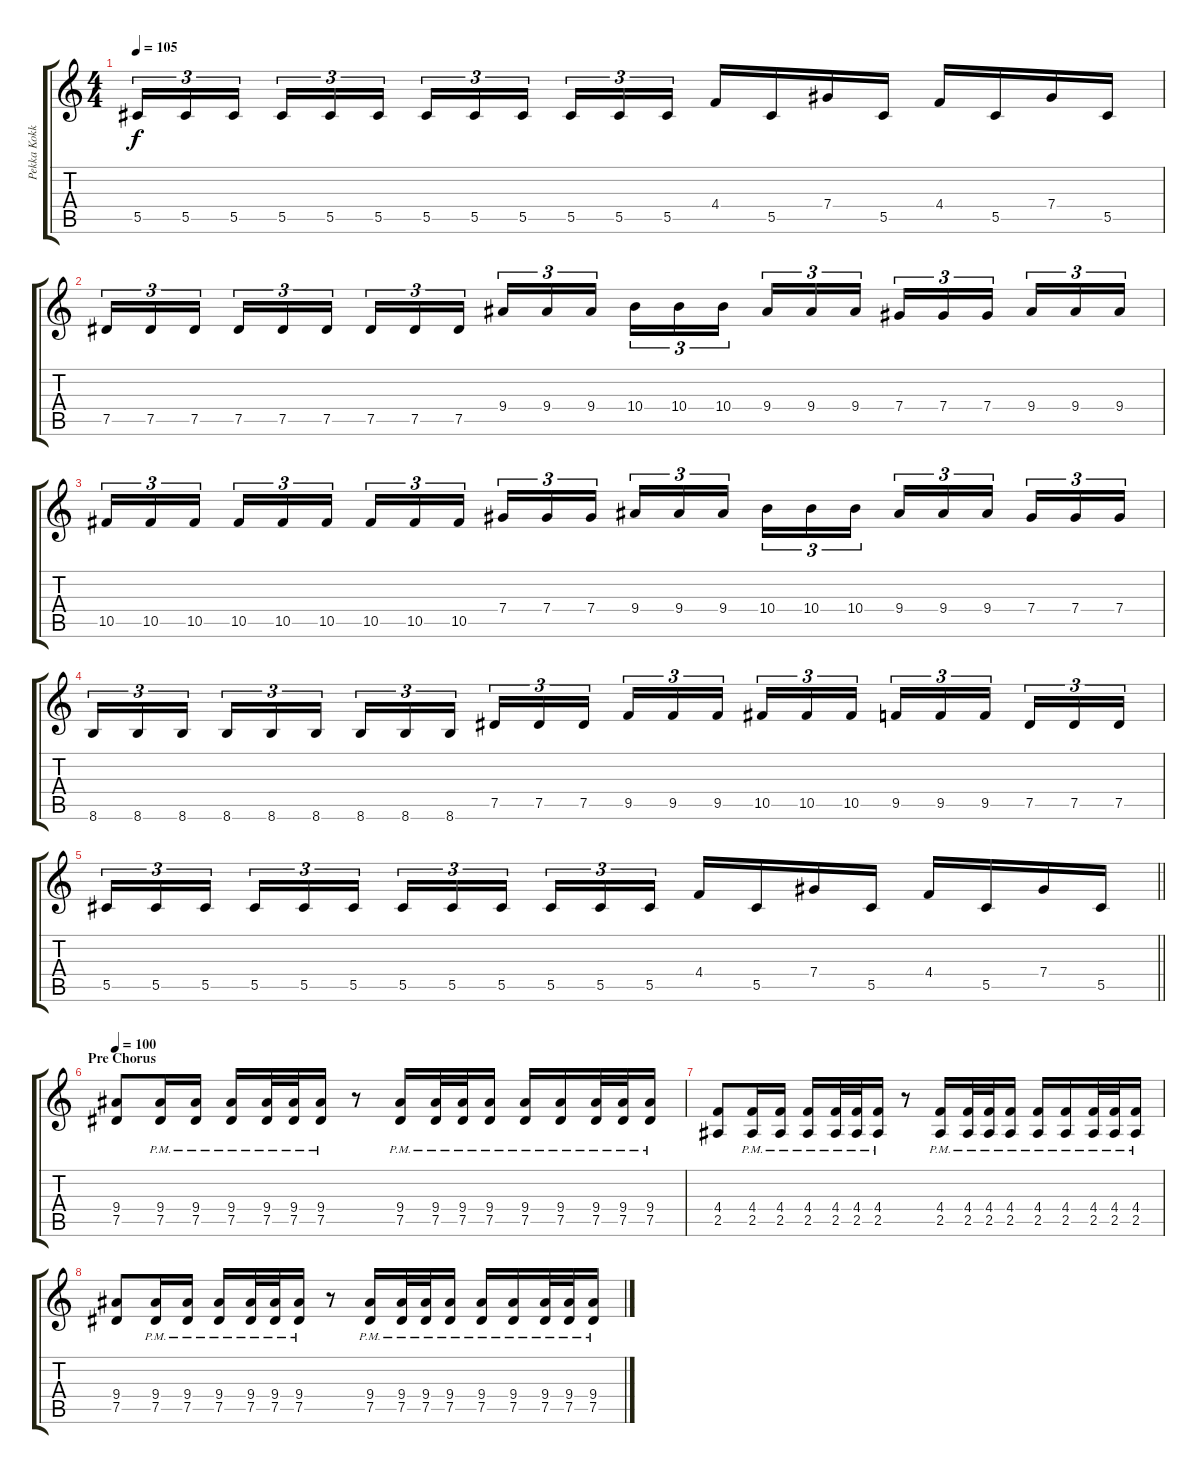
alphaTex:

\track ("Pekka Kokko " "Pekka Kokk") {instrument distortionguitar}
\staff {score tabs}
\tuning (Eb4 Bb3 Gb3 Db3 Ab2 Eb2) {hide}
\ts (4 4)
\tempo 105
\clef g2
\ks c
5.5.16{tu (3 2) dy f} 5.5.16{tu (3 2)} 5.5.16{tu (3 2) beam splitsecondary} 5.5.16{tu (3 2)} 5.5.16{tu (3 2)} 5.5.16{tu (3 2)} 5.5.16{tu (3 2)} 5.5.16{tu (3 2)} 5.5.16{tu (3 2) beam splitsecondary} 5.5.16{tu (3 2)} 5.5.16{tu (3 2)} 5.5.16{tu (3 2)} 4.4.16 5.5.16 7.4.16 5.5.16 4.4.16 5.5.16 7.4.16 5.5.16 |
7.5.16{tu (3 2)} 7.5.16{tu (3 2)} 7.5.16{tu (3 2) beam splitsecondary} 7.5.16{tu (3 2)} 7.5.16{tu (3 2)} 7.5.16{tu (3 2)} 7.5.16{tu (3 2)} 7.5.16{tu (3 2)} 7.5.16{tu (3 2) beam splitsecondary} 9.4.16{tu (3 2)} 9.4.16{tu (3 2)} 9.4.16{tu (3 2)} 10.4.16{tu (3 2)} 10.4.16{tu (3 2)} 10.4.16{tu (3 2) beam splitsecondary} 9.4.16{tu (3 2)} 9.4.16{tu (3 2)} 9.4.16{tu (3 2)} 7.4.16{tu (3 2)} 7.4.16{tu (3 2)} 7.4.16{tu (3 2) beam splitsecondary} 9.4.16{tu (3 2)} 9.4.16{tu (3 2)} 9.4.16{tu (3 2)} |
10.5.16{tu (3 2)} 10.5.16{tu (3 2)} 10.5.16{tu (3 2) beam splitsecondary} 10.5.16{tu (3 2)} 10.5.16{tu (3 2)} 10.5.16{tu (3 2)} 10.5.16{tu (3 2)} 10.5.16{tu (3 2)} 10.5.16{tu (3 2) beam splitsecondary} 7.4.16{tu (3 2)} 7.4.16{tu (3 2)} 7.4.16{tu (3 2)} 9.4.16{tu (3 2)} 9.4.16{tu (3 2)} 9.4.16{tu (3 2) beam splitsecondary} 10.4.16{tu (3 2)} 10.4.16{tu (3 2)} 10.4.16{tu (3 2)} 9.4.16{tu (3 2)} 9.4.16{tu (3 2)} 9.4.16{tu (3 2) beam splitsecondary} 7.4.16{tu (3 2)} 7.4.16{tu (3 2)} 7.4.16{tu (3 2)} |
8.6.16{tu (3 2)} 8.6.16{tu (3 2)} 8.6.16{tu (3 2) beam splitsecondary} 8.6.16{tu (3 2)} 8.6.16{tu (3 2)} 8.6.16{tu (3 2)} 8.6.16{tu (3 2)} 8.6.16{tu (3 2)} 8.6.16{tu (3 2) beam splitsecondary} 7.5.16{tu (3 2)} 7.5.16{tu (3 2)} 7.5.16{tu (3 2)} 9.5.16{tu (3 2)} 9.5.16{tu (3 2)} 9.5.16{tu (3 2) beam splitsecondary} 10.5.16{tu (3 2)} 10.5.16{tu (3 2)} 10.5.16{tu (3 2)} 9.5.16{tu (3 2)} 9.5.16{tu (3 2)} 9.5.16{tu (3 2) beam splitsecondary} 7.5.16{tu (3 2)} 7.5.16{tu (3 2)} 7.5.16{tu (3 2)} |
\barLineRight lightlight
5.5.16{tu (3 2)} 5.5.16{tu (3 2)} 5.5.16{tu (3 2) beam splitsecondary} 5.5.16{tu (3 2)} 5.5.16{tu (3 2)} 5.5.16{tu (3 2)} 5.5.16{tu (3 2)} 5.5.16{tu (3 2)} 5.5.16{tu (3 2) beam splitsecondary} 5.5.16{tu (3 2)} 5.5.16{tu (3 2)} 5.5.16{tu (3 2)} 4.4.16 5.5.16 7.4.16 5.5.16 4.4.16 5.5.16 7.4.16 5.5.16 |
\section ("" "Pre Chorus")
\tempo 100
(9.4 7.5).8 (9.4{pm} 7.5{pm}).16 (9.4{pm} 7.5{pm}).16 (9.4{pm} 7.5{pm}).16 (9.4{pm} 7.5{pm}).32 (9.4{pm} 7.5{pm}).32 (9.4{pm} 7.5{pm}).16 r.8 (9.4{pm} 7.5{pm}).16 (9.4{pm} 7.5{pm}).32 (9.4{pm} 7.5{pm}).32 (9.4{pm} 7.5{pm}).16 (9.4{pm} 7.5{pm}).16 (9.4{pm} 7.5{pm}).16 (9.4{pm} 7.5{pm}).32 (9.4{pm} 7.5{pm}).32 (9.4{pm} 7.5{pm}).16 |
(4.4 2.5).8 (4.4{pm} 2.5{pm}).16 (4.4{pm} 2.5{pm}).16 (4.4{pm} 2.5{pm}).16 (4.4{pm} 2.5{pm}).32 (4.4{pm} 2.5{pm}).32 (4.4{pm} 2.5{pm}).16 r.8 (4.4{pm} 2.5{pm}).16 (4.4{pm} 2.5{pm}).32 (4.4{pm} 2.5{pm}).32 (4.4{pm} 2.5{pm}).16 (4.4{pm} 2.5{pm}).16 (4.4{pm} 2.5{pm}).16 (4.4{pm} 2.5{pm}).32 (4.4{pm} 2.5{pm}).32 (4.4{pm} 2.5{pm}).16 |
(9.4 7.5).8 (9.4{pm} 7.5{pm}).16 (9.4{pm} 7.5{pm}).16 (9.4{pm} 7.5{pm}).16 (9.4{pm} 7.5{pm}).32 (9.4{pm} 7.5{pm}).32 (9.4{pm} 7.5{pm}).16 r.8 (9.4{pm} 7.5{pm}).16 (9.4{pm} 7.5{pm}).32 (9.4{pm} 7.5{pm}).32 (9.4{pm} 7.5{pm}).16 (9.4{pm} 7.5{pm}).16 (9.4{pm} 7.5{pm}).16 (9.4{pm} 7.5{pm}).32 (9.4{pm} 7.5{pm}).32 (9.4{pm} 7.5{pm}).16
